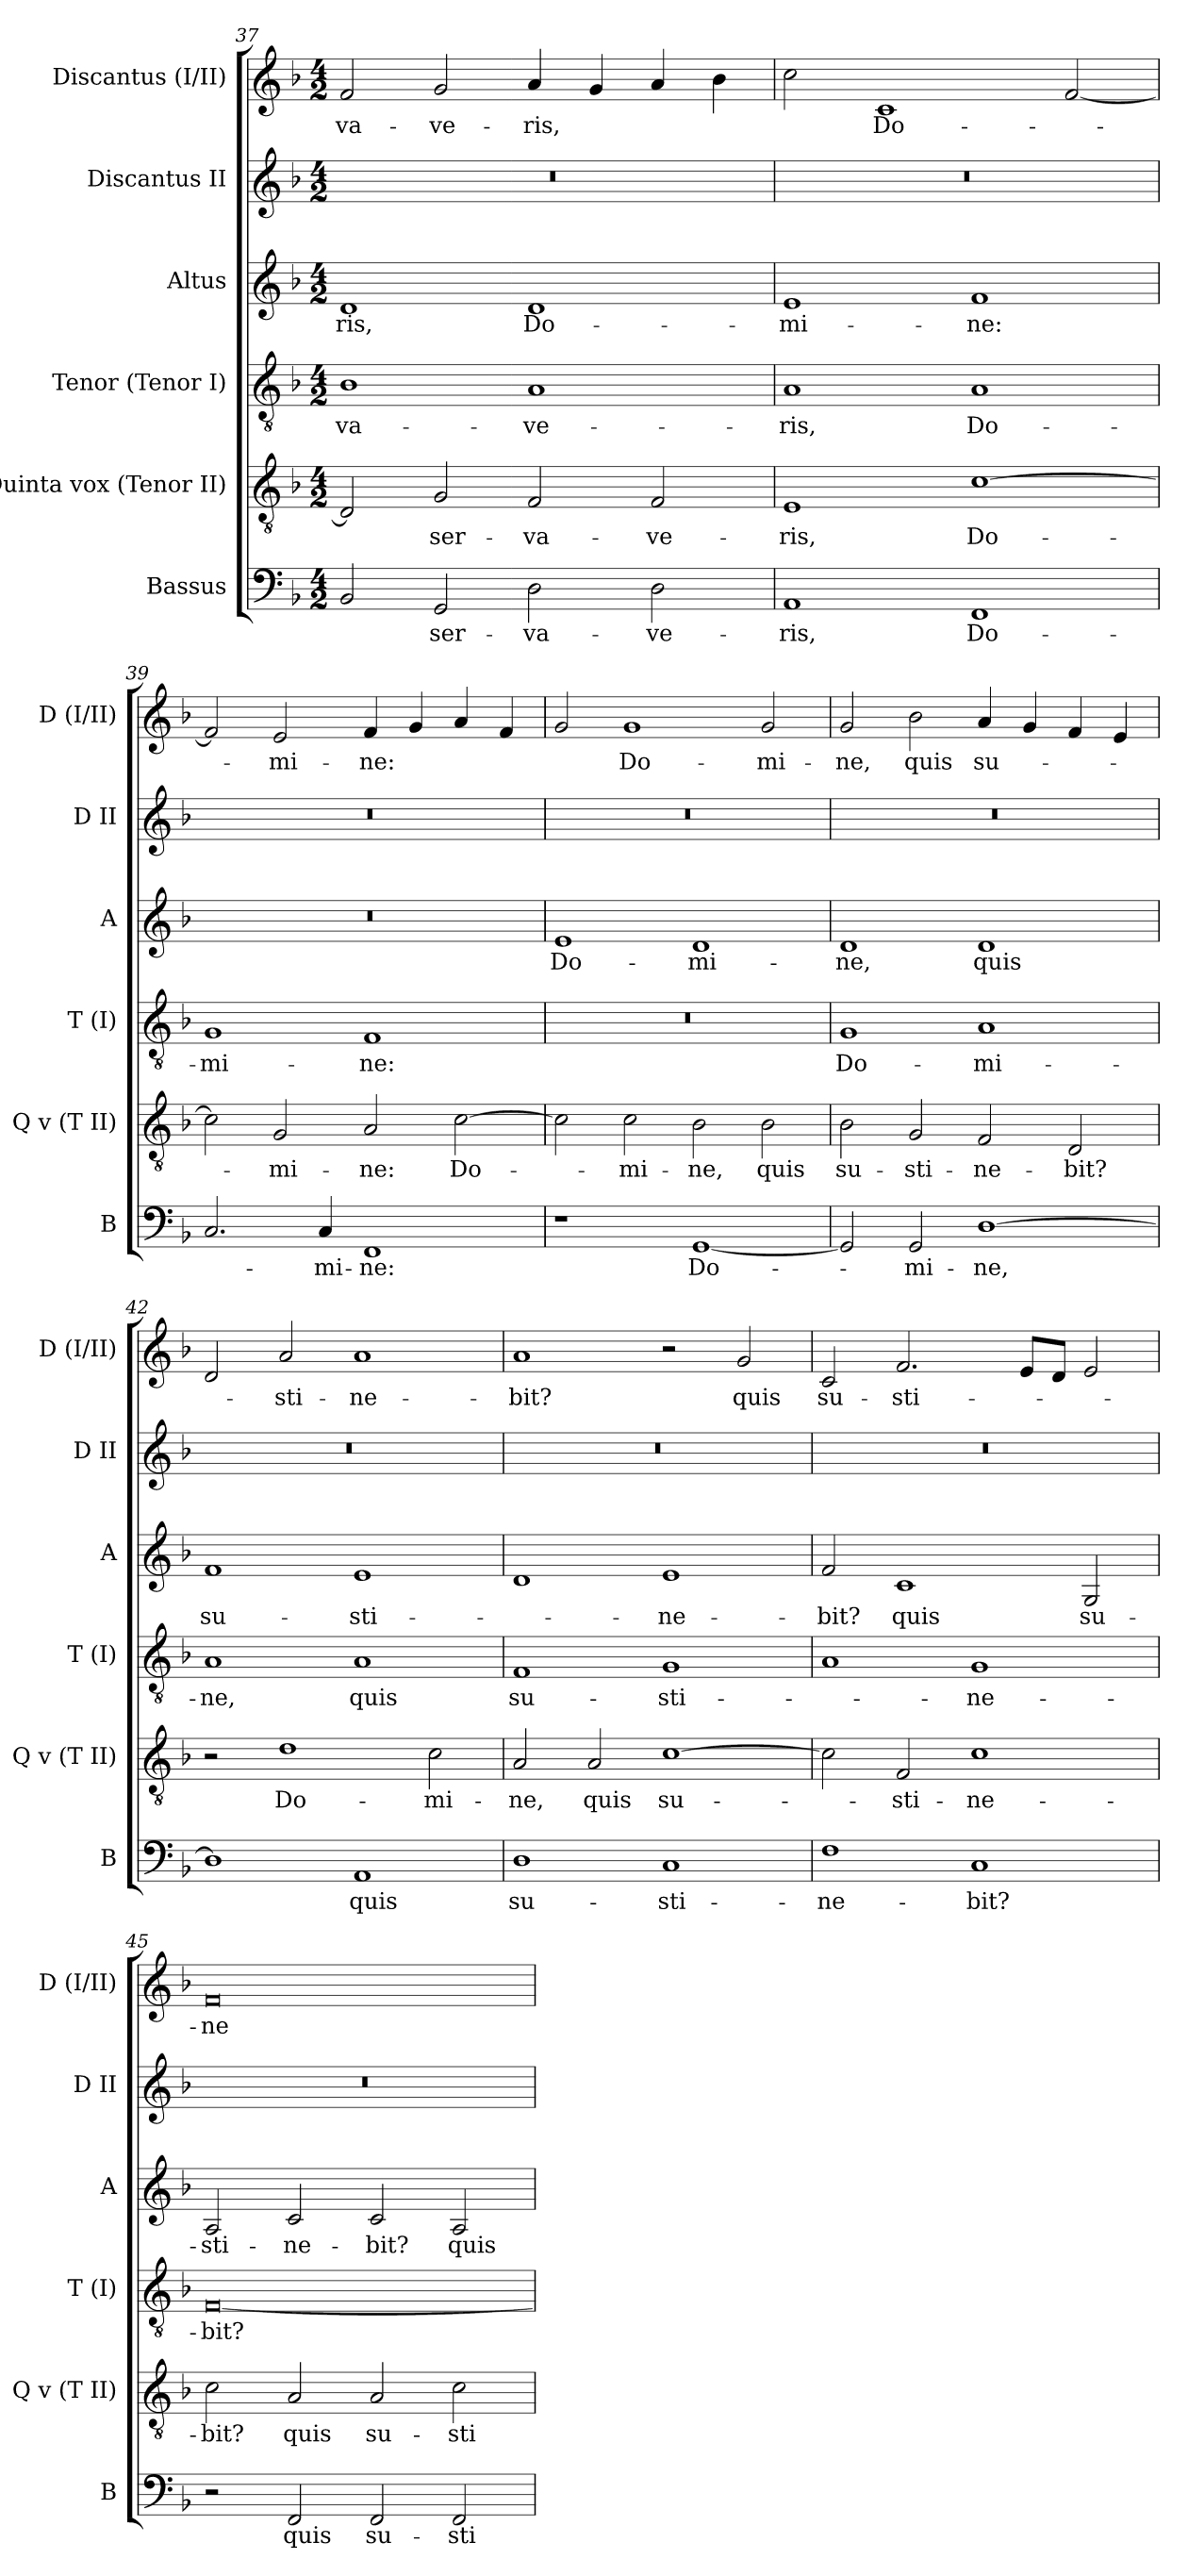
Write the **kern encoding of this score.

**kern	**text	**kern	**text	**kern	**text	**kern	**text	**kern	**kern	**text
*part6	*part6	*part5	*part5	*part4	*part4	*part3	*part3	*part2	*part1	*part1
*staff6	*staff6	*staff5	*staff5	*staff4	*staff4	*staff3	*staff3	*staff2	*staff1	*staff1
*I"Bassus	*	*I"Quinta vox (Tenor II)	*	*I"Tenor (Tenor I)	*	*I"Altus	*	*I"Discantus II	*I"Discantus (I/II)	*
*I'B	*	*I'Q v (T II)	*	*I'T (I)	*	*I'A	*	*I'D II	*I'D  (I/II)	*
!!LO:LB:g=z
*clefF4	*	*clefGv2	*	*clefGv2	*	*clefG2	*	*clefG2	*clefG2	*
*k[b-]	*	*k[b-]	*	*k[b-]	*	*k[b-]	*	*k[b-]	*k[b-]	*
*F:	*	*F:	*	*F:	*	*F:	*	*F:	*F:	*
*M4/2	*	*M4/2	*	*M4/2	*	*M4/2	*	*M4/2	*M4/2	*
=37	=37	=37	=37	=37	=37	=37	=37	=37	=37	=37
2BB-/	.	2D/]	.	1B-	-va-	1d	-ris,	0r	2f/	-va-
2GG/	-ser-	2G/	-ser-	.	.	.	.	.	2g/	-ve-
2D\	-va-	2F/	-va-	1A	-ve-	1d	Do-	.	4a/	-ris,
.	.	.	.	.	.	.	.	.	4g/	.
2D\	-ve-	2F/	-ve-	.	.	.	.	.	4a/	.
.	.	.	.	.	.	.	.	.	4b-\	.
=38	=38	=38	=38	=38	=38	=38	=38	=38	=38	=38
1AA	-ris,	1E	-ris,	1A	-ris,	1e	-mi-	0r	2cc\	.
.	.	.	.	.	.	.	.	.	1c	Do-
1FF	Do-	[1c	Do-	1A	Do-	1f	-ne:	.	.	.
.	.	.	.	.	.	.	.	.	[2f/	.
=39	=39	=39	=39	=39	=39	=39	=39	=39	=39	=39
2.C/	.	2c\]	.	1G	-mi-	0r	.	0r	2f/]	.
.	.	2G/	-mi-	.	.	.	.	.	2e/	-mi-
4C/	-mi-	.	.	.	.	.	.	.	.	.
1FF	-ne:	2A/	-ne:	1F	-ne:	.	.	.	4f/	-ne:
.	.	.	.	.	.	.	.	.	4g/	.
.	.	[2c\	Do-	.	.	.	.	.	4a/	.
.	.	.	.	.	.	.	.	.	4f/	.
=40	=40	=40	=40	=40	=40	=40	=40	=40	=40	=40
1r	.	2c\]	.	0r	.	1e	Do-	0r	2g/	.
.	.	2c\	-mi-	.	.	.	.	.	1g	Do-
[1GG	Do-	2B-\	-ne,	.	.	1d	-mi-	.	.	.
.	.	2B-\	quis	.	.	.	.	.	2g/	-mi-
=41	=41	=41	=41	=41	=41	=41	=41	=41	=41	=41
2GG/]	.	2B-\	su-	1G	Do-	1d	-ne,	0r	2g/	-ne,
2GG/	-mi-	2G/	-sti-	.	.	.	.	.	2b-\	quis
[1D	-ne,	2F/	-ne-	1A	-mi-	1d	quis	.	4a/	su-
.	.	.	.	.	.	.	.	.	4g/	.
.	.	2D/	-bit?	.	.	.	.	.	4f/	.
.	.	.	.	.	.	.	.	.	4e/	.
=42	=42	=42	=42	=42	=42	=42	=42	=42	=42	=42
1D]	.	2r	.	1A	-ne,	1f	su-	0r	2d/	.
.	.	1d	Do-	.	.	.	.	.	2a/	-sti-
1AA	quis	.	.	1A	quis	1e	-sti-	.	1a	-ne-
.	.	2c\	-mi-	.	.	.	.	.	.	.
!!LO:PB:g=z
=43	=43	=43	=43	=43	=43	=43	=43	=43	=43	=43
1D	su-	2A/	-ne,	1F	su-	1d	.	0r	1a	-bit?
.	.	2A/	quis	.	.	.	.	.	.	.
1C	-sti-	[1c	su-	1G	-sti-	1e	-ne-	.	2r	.
.	.	.	.	.	.	.	.	.	2g/	quis
=44	=44	=44	=44	=44	=44	=44	=44	=44	=44	=44
1F	-ne-	2c\]	.	1A	.	2f/	-bit?	0r	2c/	su-
.	.	2F/	-sti-	.	.	1c	quis	.	2.f/	-sti-
1C	-bit?	1c	-ne-	1G	-ne-	.	.	.	.	.
.	.	.	.	.	.	.	.	.	8e/L	.
.	.	.	.	.	.	.	.	.	8d/J	.
.	.	.	.	.	.	2G/	su-	.	2e/	.
=45	=45	=45	=45	=45	=45	=45	=45	=45	=45	=45
2r	.	2c\	-bit?	[0F	-bit?	2A/	-sti-	0r	0f	-ne-
2FF/	quis	2A/	quis	.	.	2c/	-ne-	.	.	.
2FF/	su-	2A/	su-	.	.	2c/	-bit?	.	.	.
2FF/	-sti-	2c\	-sti-	.	.	2A/	quis	.	.	.
=	=	=	=	=	=	=	=	=	=	=
*-	*-	*-	*-	*-	*-	*-	*-	*-	*-	*-
